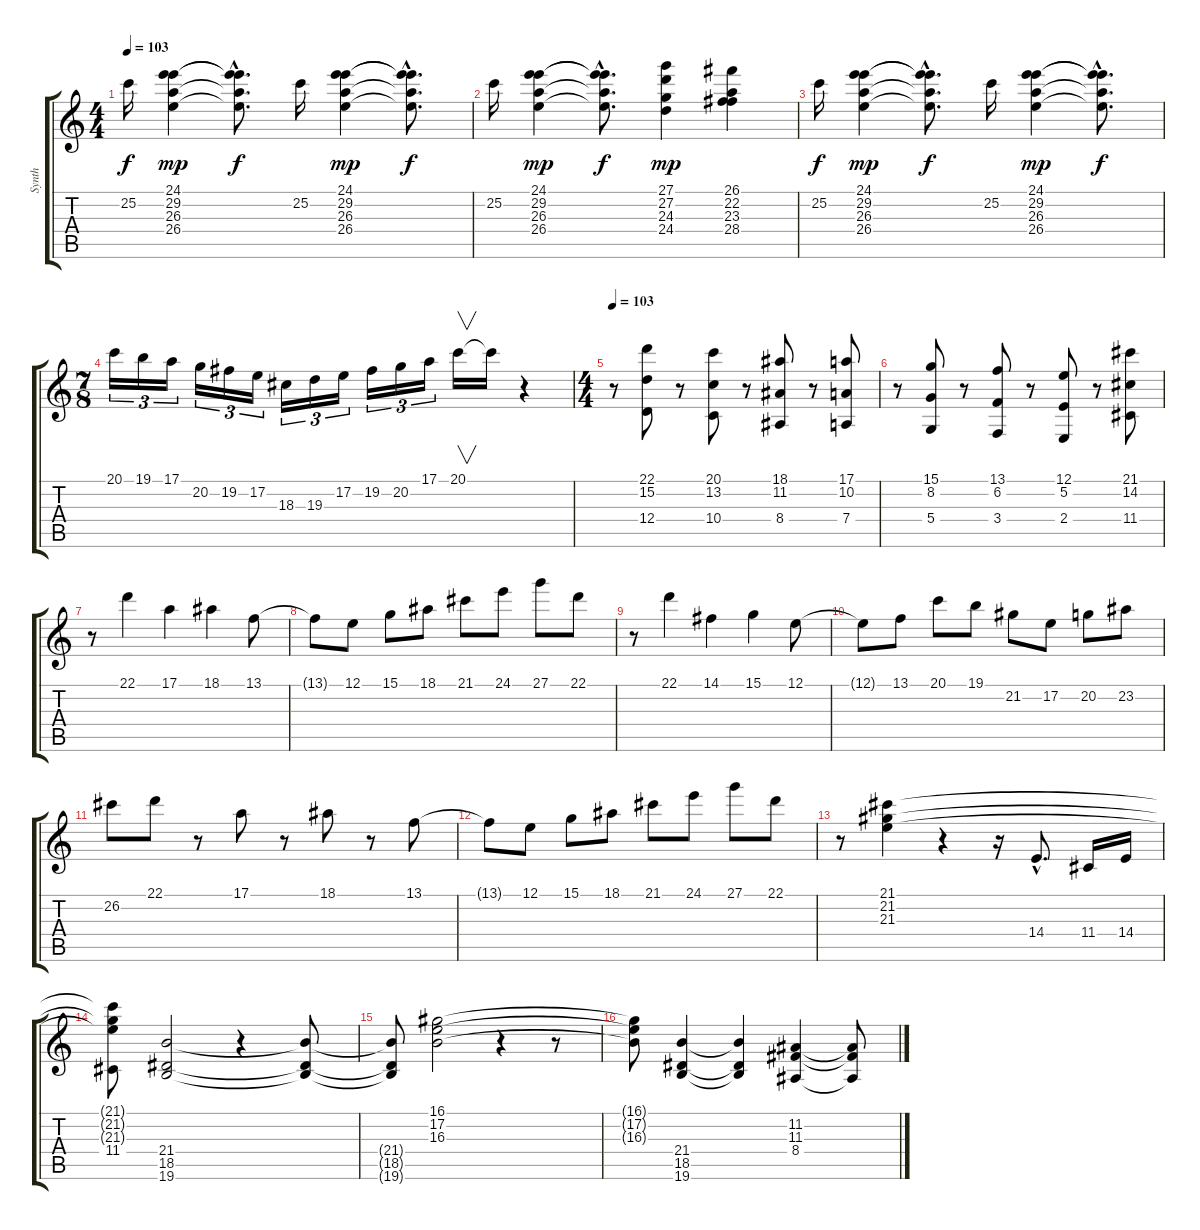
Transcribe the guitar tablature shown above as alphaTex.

\track ("Synth" "Synth") {instrument viola}
\staff {score tabs}
\tuning (E4 B3 G3 D3 A2 E2) {hide}
\ts (4 4)
\tempo 103
\clef g2
\ks c
25.2.16{dy f} (24.1 29.2 26.3 26.4).4{dy mp} (24.1{hac t} 29.2{hac t} 26.3{hac t} 26.4{hac t}).8{d dy f} 25.2.16 (24.1 29.2 26.3 26.4).4{dy mp} (24.1{hac t} 29.2{hac t} 26.3{hac t} 26.4{hac t}).8{d dy f} |
25.2.16 (24.1 29.2 26.3 26.4).4{dy mp} (24.1{hac t} 29.2{hac t} 26.3{hac t} 26.4{hac t}).8{d dy f} (27.1 27.2 24.3 24.4).4{dy mp} (26.1 22.2 23.3 28.4).4 |
25.2.16{dy f} (24.1 29.2 26.3 26.4).4{dy mp} (24.1{hac t} 29.2{hac t} 26.3{hac t} 26.4{hac t}).8{d dy f} 25.2.16 (24.1 29.2 26.3 26.4).4{dy mp} (24.1{hac t} 29.2{hac t} 26.3{hac t} 26.4{hac t}).8{d dy f} |
\ts (7 8)
20.1.16{tu (3 2)} 19.1.16{tu (3 2)} 17.1.16{tu (3 2)} 20.2.16{tu (3 2)} 19.2.16{tu (3 2)} 17.2.16{tu (3 2)} 18.3.16{tu (3 2)} 19.3.16{tu (3 2)} 17.2.16{tu (3 2)} 19.2.16{tu (3 2)} 20.2.16{tu (3 2)} 17.1.16{tu (3 2)} 20.1.16{v} 20.1{t}.16 r.4 |
\ts (4 4)
\tempo 103
r.8{instrument rockorgan} (22.1 15.2 12.4).8 r.8 (20.1 13.2 10.4).8 r.8 (18.1 11.2 8.4).8 r.8 (17.1 10.2 7.4).8 |
r.8 (15.1 8.2 5.4).8 r.8 (13.1 6.2 3.4).8 r.8 (12.1 5.2 2.4).8 r.8 (21.1 14.2 11.4).8 |
r.8 22.1.4 17.1.4 18.1.4 13.1.8 |
13.1{t}.8 12.1.8 15.1.8 18.1.8 21.1.8 24.1.8 27.1.8 22.1.8 |
r.8 22.1.4 14.1.4 15.1.4 12.1.8 |
12.1{t}.8 13.1.8 20.1.8 19.1.8 21.2.8 17.2.8 20.2.8 23.2.8 |
26.2.8 22.1.8 r.8 17.1.8 r.8 18.1.8 r.8 13.1.8 |
13.1{t}.8 12.1.8 15.1.8 18.1.8 21.1.8 24.1.8 27.1.8 22.1.8 |
r.8 (21.1 21.2 21.3).4 r.4 r.16 14.4{hac}.8{d} 11.4.16 14.4.16 |
(21.1{t} 21.2{t} 21.3{t} 11.4).8 (21.4 18.5 19.6).2 r.4 (21.4{t} 18.5{t} 19.6{t}).8 |
(21.4{t} 18.5{t} 19.6{t}).8 (16.1 17.2 16.3).2 r.4 r.8 |
(16.1{t} 17.2{t} 16.3{t}).8 (21.4 18.5 19.6).4 (21.4{t} 18.5{t} 19.6{t}).4 (11.2 11.3 8.4).4 (11.2{t} 11.3{t} 8.4{t}).8
